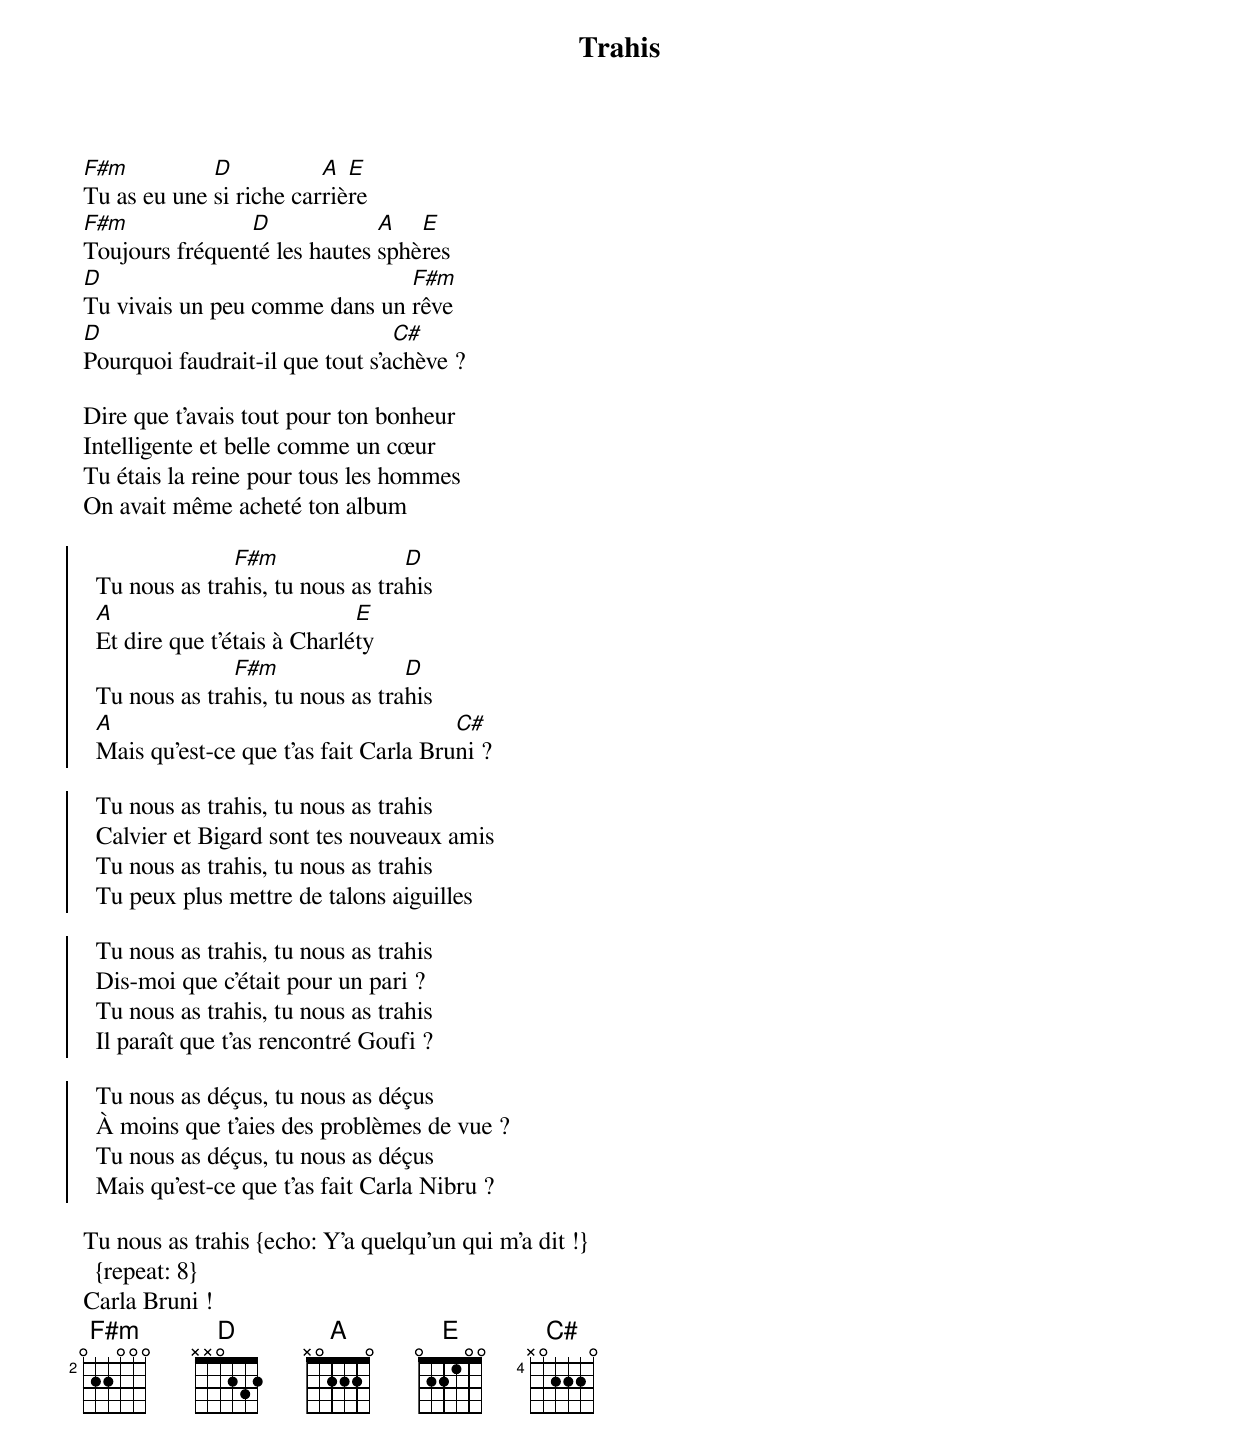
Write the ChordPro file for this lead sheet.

{title: Trahis}
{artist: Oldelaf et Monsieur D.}
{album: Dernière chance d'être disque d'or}
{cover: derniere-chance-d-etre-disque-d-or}
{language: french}
{columns: 2}
{define: F#m base-fret 2 frets 0 2 2 0 0 0}
{define: D frets X X 0 2 3 2}
{define: A frets X 0 2 2 2 0}
{define: E frets 0 2 2 1 0 0}
{define: C# base-fret 4 frets X 0 2 2 2 0}

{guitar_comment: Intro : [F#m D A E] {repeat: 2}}
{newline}
[F#m]Tu as eu une [D]si riche car[A]riè[E]re
[F#m]Toujours fréquen[D]té les hautes [A]sphè[E]res
[D]Tu vivais un peu comme dans un [F#m]rêve
[D]Pourquoi faudrait-il que tout s'a[C#]chève ?

Dire que t'avais tout pour ton bonheur
Intelligente et belle comme un cœur
Tu étais la reine pour tous les hommes
On avait même acheté ton album

{start_of_chorus}
  Tu nous as tra[F#m]his, tu nous as tra[D]his
  [A]Et dire que t'étais à Charlé[E]ty
  Tu nous as tra[F#m]his, tu nous as tra[D]his
  [A]Mais qu'est-ce que t'as fait Carla Bru[C#]ni ?
{end_of_chorus}

{start_of_chorus}
  Tu nous as trahis, tu nous as trahis
  Calvier et Bigard sont tes nouveaux amis
  Tu nous as trahis, tu nous as trahis
  Tu peux plus mettre de talons aiguilles
{end_of_chorus}

{start_of_chorus}
  Tu nous as trahis, tu nous as trahis
  Dis-moi que c'était pour un pari ?
  Tu nous as trahis, tu nous as trahis
  Il paraît que t'as rencontré Goufi ?
{end_of_chorus}

{start_of_chorus}
  Tu nous as déçus, tu nous as déçus
  À moins que t'aies des problèmes de vue ?
  Tu nous as déçus, tu nous as déçus
  Mais qu'est-ce que t'as fait Carla Nibru ?
{end_of_chorus}

Tu nous as trahis {echo: Y'a quelqu'un qui m'a dit !} {repeat: 8}
Carla Bruni !
